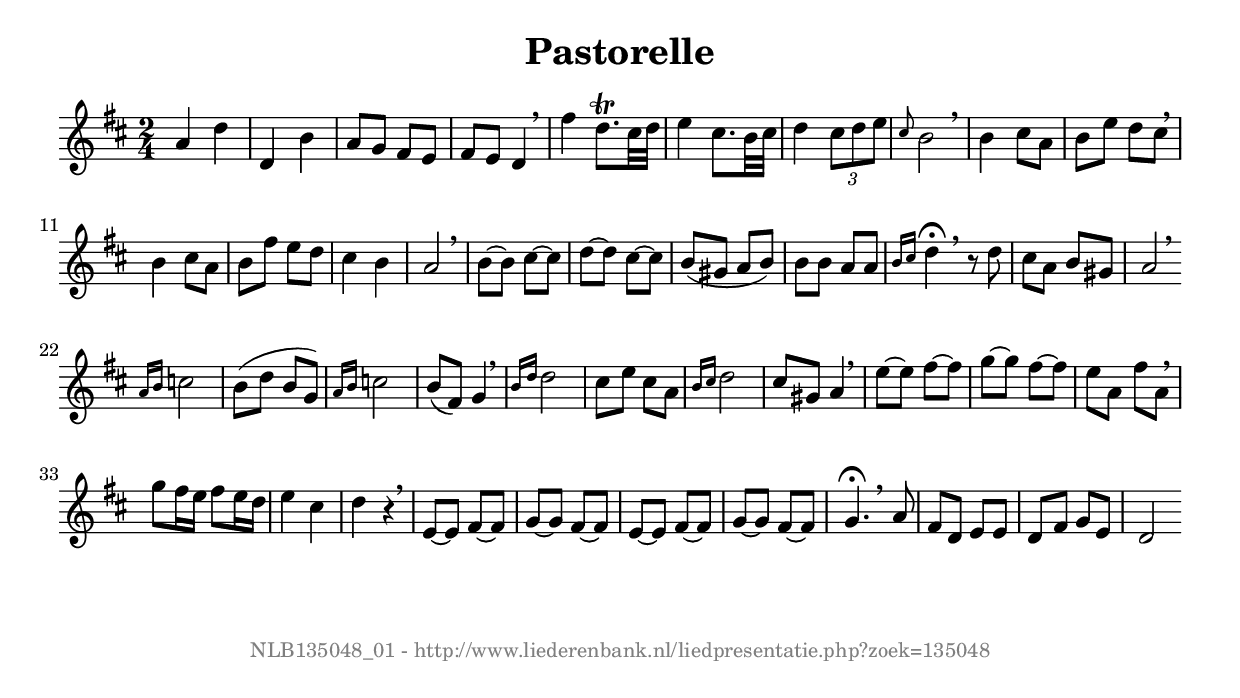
%
% produced by wce2krn 1.64 (7 June 2014)
%
\version"2.16"
#(append! paper-alist '(("long" . (cons (* 210 mm) (* 2000 mm)))))
#(set-default-paper-size "long")
sb = {\breathe}
mBreak = {\breathe }
bBreak = {\breathe }
x = {\once\override NoteHead #'style = #'cross }
gl=\glissando
itime={\override Staff.TimeSignature #'stencil = ##f }
ficta = {\once\set suggestAccidentals = ##t}
fine = {\once\override Score.RehearsalMark #'self-alignment-X = #1 \mark \markup {\italic{Fine}}}
dc = {\once\override Score.RehearsalMark #'self-alignment-X = #1 \mark \markup {\italic{D.C.}}}
dcf = {\once\override Score.RehearsalMark #'self-alignment-X = #1 \mark \markup {\italic{D.C. al Fine}}}
dcc = {\once\override Score.RehearsalMark #'self-alignment-X = #1 \mark \markup {\italic{D.C. al Coda}}}
ds = {\once\override Score.RehearsalMark #'self-alignment-X = #1 \mark \markup {\italic{D.S.}}}
dsf = {\once\override Score.RehearsalMark #'self-alignment-X = #1 \mark \markup {\italic{D.S. al Fine}}}
dsc = {\once\override Score.RehearsalMark #'self-alignment-X = #1 \mark \markup {\italic{D.S. al Coda}}}
pv = {\set Score.repeatCommands = #'((volta "1"))}
sv = {\set Score.repeatCommands = #'((volta "2"))}
tv = {\set Score.repeatCommands = #'((volta "3"))}
qv = {\set Score.repeatCommands = #'((volta "4"))}
xv = {\set Score.repeatCommands = #'((volta #f))}
\header{ tagline = ""
title = "Pastorelle"
}
\score {{
\key d \major
\relative g'
{
\set melismaBusyProperties = #'()
\time 2/4
\tempo 4=120
\override Score.MetronomeMark #'transparent = ##t
\override Score.RehearsalMark #'break-visibility = #(vector #t #t #f)
a4 d d, b' a8 g fis e fis e d4 \sb fis' d8.^\trill cis32 d e4 cis8. b32 cis d4 \times 2/3 {cis8 d e} \grace {cis8} b2 \sb b4 cis8 a b e d cis \mBreak \bar "|"
b4 cis8 a b fis' e d cis4 b a2 \sb b8~ b cis~ cis d~ d cis~ cis b (gis a b) b b a a \grace {b16 cis} d4^\fermata \sb r8 d8 cis a b gis a2 \bar ":|:" \bBreak
\grace {a16 b} c2 b8( d b g) \grace {a16 b} c2 b8 (fis) g4 \sb \grace {b16 d} d2 cis8 e cis a \grace {b16 cis} d2 cis8 gis a4 \sb e'8~ e fis~ fis g~ g fis~ fis e a, fis' a, \mBreak \bar "|"
g'8 fis16 e fis8 e16 d e4 cis d r4 \sb e,8~ e fis~ fis g~ g fis~ fis e~ e fis~ fis g~ g fis~ fis g4.^\fermata \sb a8 fis d e e d fis g e d2 \bar ":|"
 }}
 \midi { }
 \layout {
            indent = 0.0\cm
}
}
\markup { \vspace #0 } \markup { \with-color #grey \fill-line { \center-column { \smaller "NLB135048_01 - http://www.liederenbank.nl/liedpresentatie.php?zoek=135048" } } }
